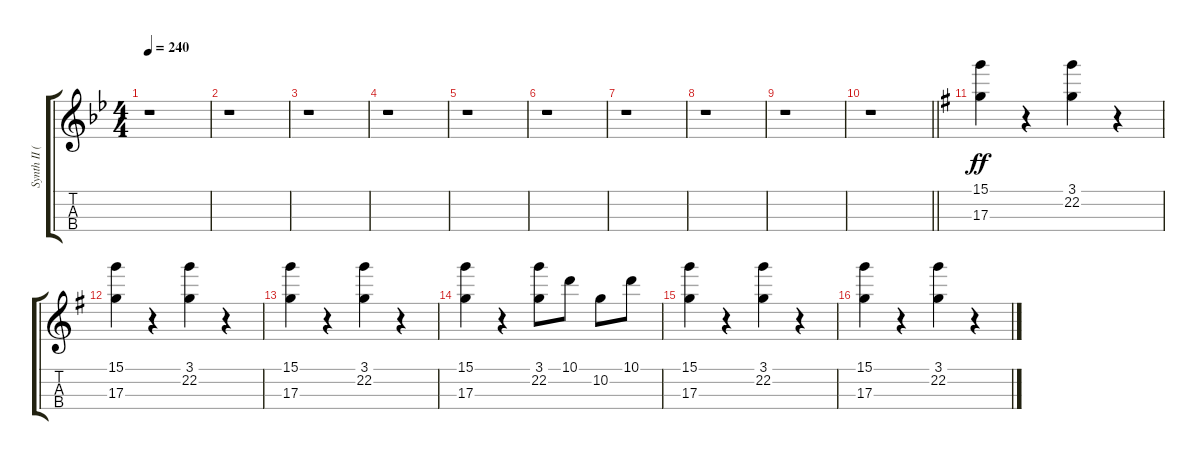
\track ("Synth II (Strings)" "Synth II (") {instrument violin}
\staff {score tabs}
\tuning (E5 A4 D4 G3) {hide}
\ts (4 4)
\tempo 240
\clef g2
\ks bb
r.1{dy ff} |
r.1 |
r.1 |
r.1 |
r.1 |
r.1 |
r.1 |
r.1 |
r.1 |
\barLineRight lightlight
r.1 |
\section ("" "")
\ks g
(15.1 17.3).4 r.4 (3.1 22.2).4 r.4 |
(15.1 17.3).4 r.4 (3.1 22.2).4 r.4 |
(15.1 17.3).4 r.4 (3.1 22.2).4 r.4 |
(15.1 17.3).4 r.4 (3.1 22.2).8 10.1.8 10.2.8 10.1.8 |
(15.1 17.3).4 r.4 (3.1 22.2).4 r.4 |
(15.1 17.3).4 r.4 (3.1 22.2).4 r.4
